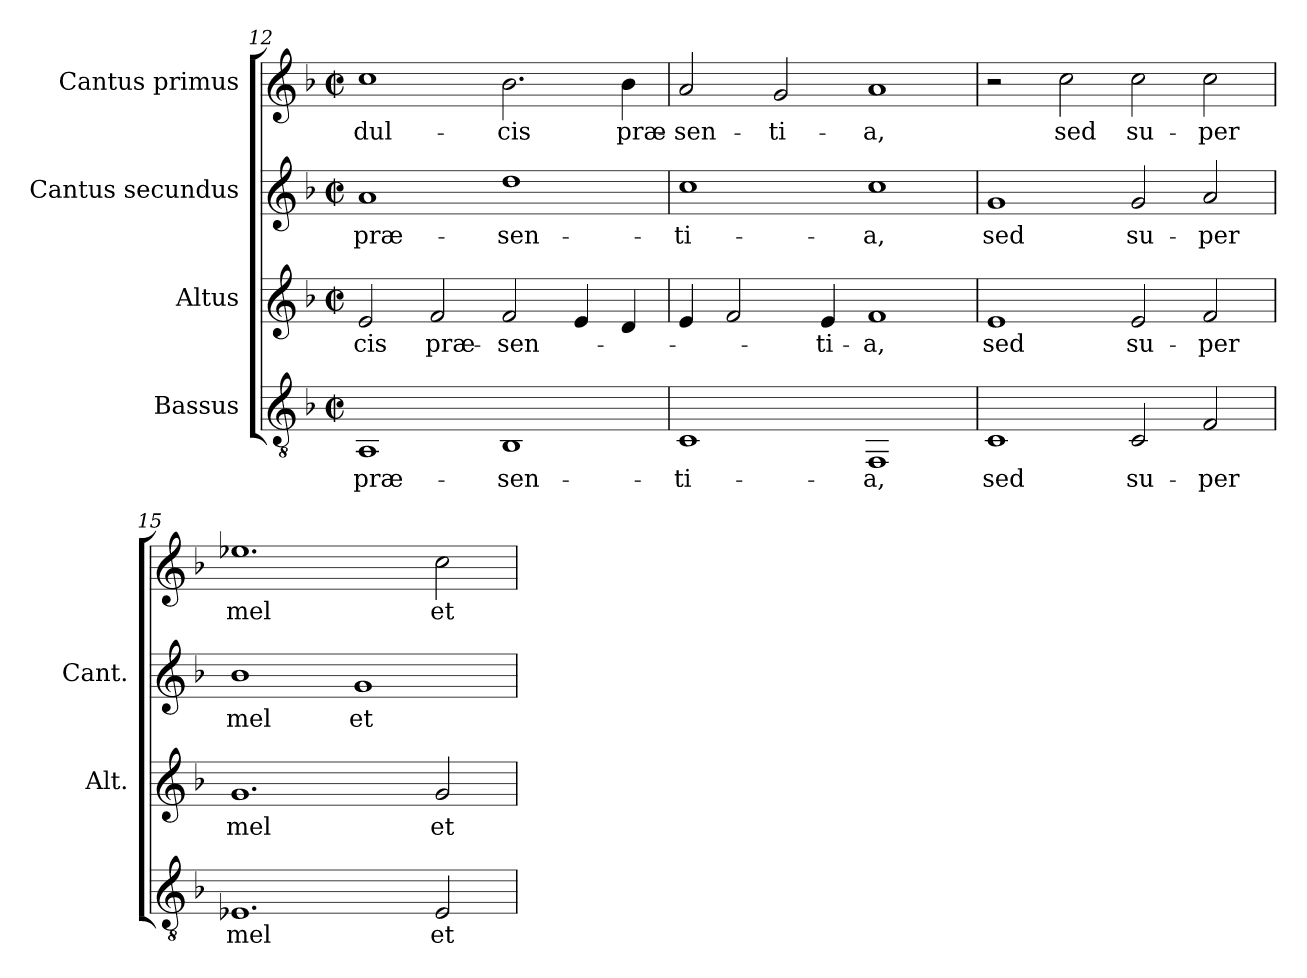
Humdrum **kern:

**kern	**text	**kern	**text	**kern	**text	**kern	**text
*part4	*part4	*part3	*part3	*part2	*part2	*part1	*part1
*staff4	*staff4	*staff3	*staff3	*staff2	*staff2	*staff1	*staff1
*I"Bassus	*	*I"Altus	*	*I"Cantus secundus	*	*I"Cantus primus	*
*	*	*I'Alt.	*	*I'Cant.	*	*	*
*clefGv2	*	*clefG2	*	*clefG2	*	*clefG2	*
*k[b-]	*	*k[b-]	*	*k[b-]	*	*k[b-]	*
*F:	*	*F:	*	*F:	*	*F:	*
*M2/2	*	*M2/2	*	*M2/2	*	*M2/2	*
*met(c|)	*	*met(c|)	*	*met(c|)	*	*met(c|)	*
=12	=12	=12	=12	=12	=12	=12	=12
!	!LO:LY:b:color=#000000	!	!	!	!	!	!
!	!	!	!LO:LY:b:color=#000000	!	!	!	!
!	!	!	!	!	!LO:LY:b:color=#000000	!	!
!	!	!	!	!	!	!	!LO:LY:b:color=#000000
1AAi	præ-	2ei/	-cis	1ai	præ-	1cci	dul-
!	!	!	!LO:LY:b:color=#000000	!	!	!	!
.	.	2fi/	præ-	.	.	.	.
!	!LO:LY:b:color=#000000	!	!	!	!	!	!
!	!	!	!LO:LY:b:color=#000000	!	!	!	!
!	!	!	!	!	!LO:LY:b:color=#000000	!	!
!	!	!	!	!	!	!	!LO:LY:b:color=#000000
1BB-i	-sen-	2fi/	-sen-	1ddi	-sen-	2.b-i\	-cis
.	.	4ei/	.	.	.	.	.
!	!	!	!	!	!	!	!LO:LY:b:color=#000000
.	.	4di/	.	.	.	4b-i\	præ-
!!LO:LB:g=z
=13	=13	=13	=13	=13	=13	=13	=13
!	!LO:LY:b:color=#000000	!	!	!	!	!	!
!	!	!	!	!	!LO:LY:b:color=#000000	!	!
!	!	!	!	!	!	!	!LO:LY:b:color=#000000
1Ci	-ti-	4ei/	.	1cci	-ti-	2ai/	-sen-
.	.	2fi/	.	.	.	.	.
!	!	!	!	!	!	!	!LO:LY:b:color=#000000
.	.	.	.	.	.	2gi/	-ti-
!	!	!	!LO:LY:b:color=#000000	!	!	!	!
.	.	4ei/	-ti-	.	.	.	.
!	!LO:LY:b:color=#000000	!	!	!	!	!	!
!	!	!	!LO:LY:b:color=#000000	!	!	!	!
!	!	!	!	!	!LO:LY:b:color=#000000	!	!
!	!	!	!	!	!	!	!LO:LY:b:color=#000000
1FFi	-a,	1fi	-a,	1cci	-a,	1ai	-a,
=14	=14	=14	=14	=14	=14	=14	=14
!	!LO:LY:b:color=#000000	!	!	!	!	!	!
!	!	!	!LO:LY:b:color=#000000	!	!	!	!
!	!	!	!	!	!LO:LY:b:color=#000000	!	!
1Ci	sed	1ei	sed	1gi	sed	2r	.
!	!	!	!	!	!	!	!LO:LY:b:color=#000000
.	.	.	.	.	.	2cci\	sed
!	!LO:LY:b:color=#000000	!	!	!	!	!	!
!	!	!	!LO:LY:b:color=#000000	!	!	!	!
!	!	!	!	!	!LO:LY:b:color=#000000	!	!
!	!	!	!	!	!	!	!LO:LY:b:color=#000000
2Ci/	su-	2ei/	su-	2gi/	su-	2cci\	su-
!	!LO:LY:b:color=#000000	!	!	!	!	!	!
!	!	!	!LO:LY:b:color=#000000	!	!	!	!
!	!	!	!	!	!LO:LY:b:color=#000000	!	!
!	!	!	!	!	!	!	!LO:LY:b:color=#000000
2Fi/	-per	2fi/	-per	2ai/	-per	2cci\	-per
=15	=15	=15	=15	=15	=15	=15	=15
!	!LO:LY:b:color=#000000	!	!	!	!	!	!
!	!	!	!LO:LY:b:color=#000000	!	!	!	!
!	!	!	!	!	!LO:LY:b:color=#000000	!	!
!	!	!	!	!	!	!	!LO:LY:b:color=#000000
1.E-Xi	mel	1.gi	mel	1b-i	mel	1.ee-Xi	mel
!	!	!	!	!	!LO:LY:b:color=#000000	!	!
.	.	.	.	1gi	et	.	.
!	!LO:LY:b:color=#000000	!	!	!	!	!	!
!	!	!	!LO:LY:b:color=#000000	!	!	!	!
!	!	!	!	!	!	!	!LO:LY:b:color=#000000
2E-i/	et	2gi/	et	.	.	2cci\	et
=	=	=	=	=	=	=	=
*-	*-	*-	*-	*-	*-	*-	*-
